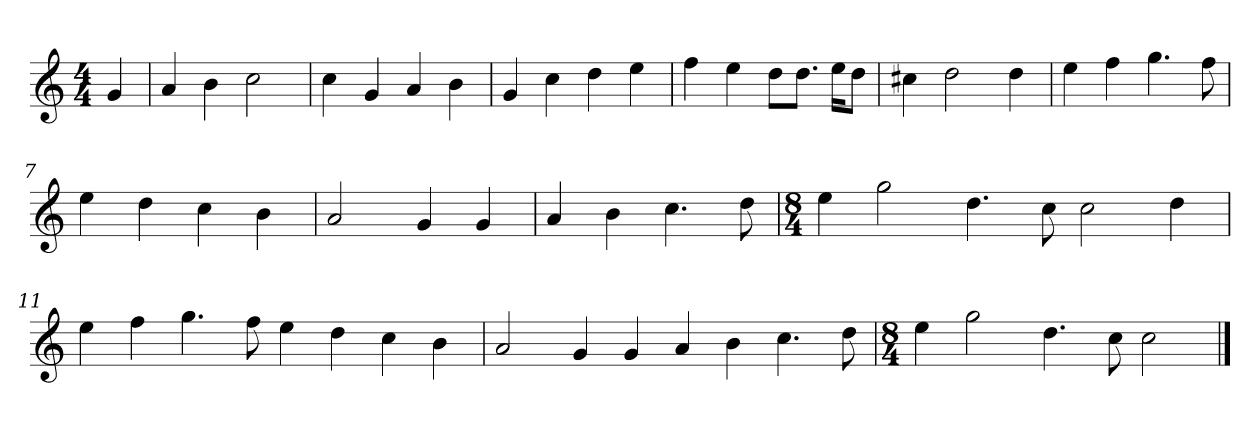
**kern
*part1
*staff1
*clefG2
*k[]
*C:
*M4/4
*MM120
=
4g
=1
4a
4b
2cc
=2
4cc
4g
4a
4b
=3
4g
4cc
4dd
4ee
=4
4ff
4ee
8dd\L
8.dd\J
16ee\KL
8dd\J
=5
4cc#X
2dd
4dd
=6
4ee
4ff
4.gg
8ff
=7
4ee
4dd
4cc
4b
=8
2a
4g
4g
=9
4a
4b
4.cc
8dd
=10
*M8/4
4ee
2gg
4.dd
8cc
2cc
4dd
=11
4ee
4ff
4.gg
8ff
4ee
4dd
4cc
4b
=12
2a
4g
4g
4a
4b
4.cc
8dd
=13
*M8/4
4ee
2gg
4.dd
8cc
2cc
==
*-
